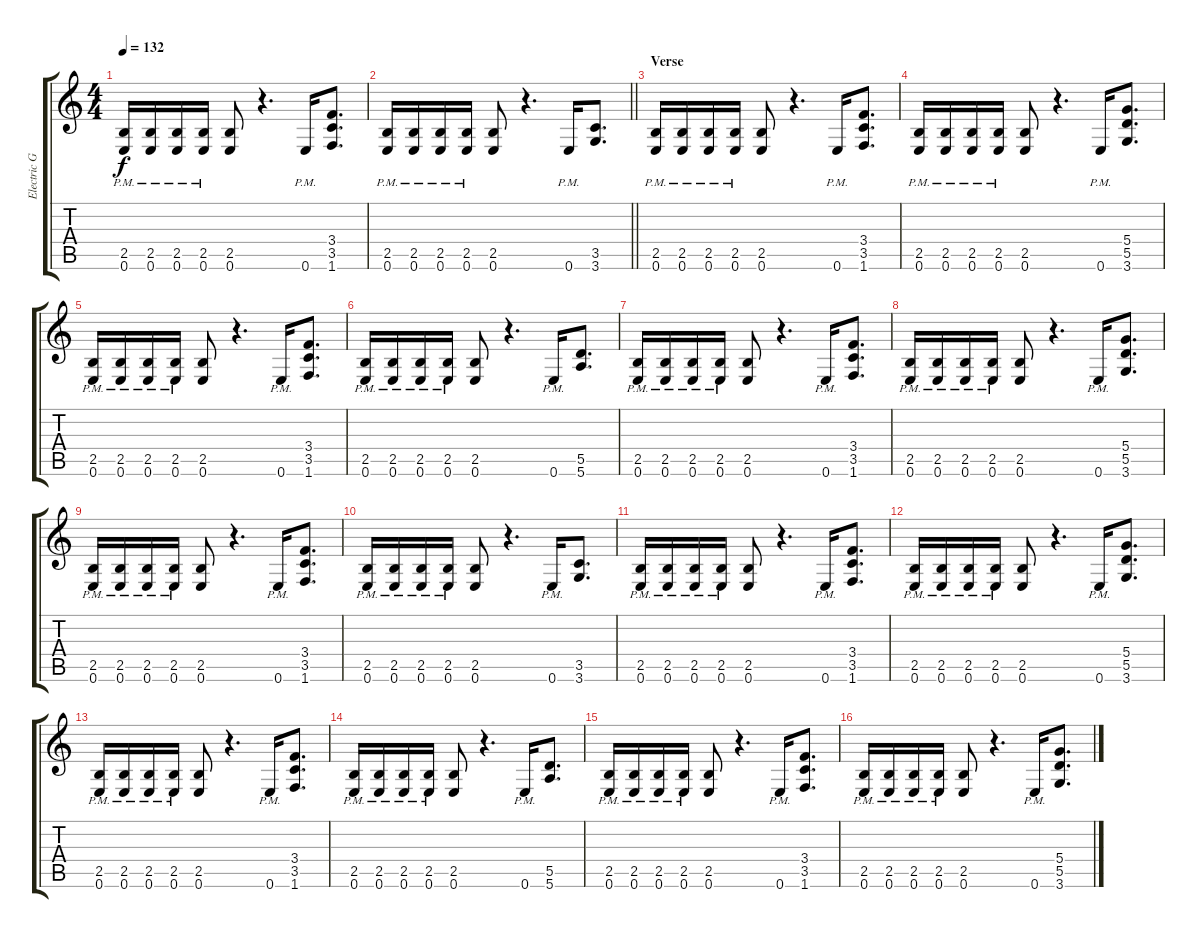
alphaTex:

\track ("Electric Guitar" "Electric G") {instrument distortionguitar}
\staff {score tabs}
\tuning (E4 B3 G3 D3 A2 E2) {hide}
\ts (4 4)
\tempo 132
\clef g2
\ks c
(2.5{pm} 0.6{pm}).16{dy f} (2.5{pm} 0.6{pm}).16 (2.5{pm} 0.6{pm}).16 (2.5{pm} 0.6{pm}).16 (2.5 0.6).8 r.4{d} 0.6{pm}.16 (3.4 3.5 1.6).8{d} |
\barLineRight lightlight
(2.5{pm} 0.6{pm}).16 (2.5{pm} 0.6{pm}).16 (2.5{pm} 0.6{pm}).16 (2.5{pm} 0.6{pm}).16 (2.5 0.6).8 r.4{d} 0.6{pm}.16 (3.5 3.6).8{d} |
\section ("" "Verse")
(2.5{pm} 0.6{pm}).16 (2.5{pm} 0.6{pm}).16 (2.5{pm} 0.6{pm}).16 (2.5{pm} 0.6{pm}).16 (2.5 0.6).8 r.4{d} 0.6{pm}.16 (3.4 3.5 1.6).8{d} |
(2.5{pm} 0.6{pm}).16 (2.5{pm} 0.6{pm}).16 (2.5{pm} 0.6{pm}).16 (2.5{pm} 0.6{pm}).16 (2.5 0.6).8 r.4{d} 0.6{pm}.16 (5.4 5.5 3.6).8{d} |
(2.5{pm} 0.6{pm}).16 (2.5{pm} 0.6{pm}).16 (2.5{pm} 0.6{pm}).16 (2.5{pm} 0.6{pm}).16 (2.5 0.6).8 r.4{d} 0.6{pm}.16 (3.4 3.5 1.6).8{d} |
(2.5{pm} 0.6{pm}).16 (2.5{pm} 0.6{pm}).16 (2.5{pm} 0.6{pm}).16 (2.5{pm} 0.6{pm}).16 (2.5 0.6).8 r.4{d} 0.6{pm}.16 (5.5 5.6).8{d} |
(2.5{pm} 0.6{pm}).16 (2.5{pm} 0.6{pm}).16 (2.5{pm} 0.6{pm}).16 (2.5{pm} 0.6{pm}).16 (2.5 0.6).8 r.4{d} 0.6{pm}.16 (3.4 3.5 1.6).8{d} |
(2.5{pm} 0.6{pm}).16 (2.5{pm} 0.6{pm}).16 (2.5{pm} 0.6{pm}).16 (2.5{pm} 0.6{pm}).16 (2.5 0.6).8 r.4{d} 0.6{pm}.16 (5.4 5.5 3.6).8{d} |
(2.5{pm} 0.6{pm}).16 (2.5{pm} 0.6{pm}).16 (2.5{pm} 0.6{pm}).16 (2.5{pm} 0.6{pm}).16 (2.5 0.6).8 r.4{d} 0.6{pm}.16 (3.4 3.5 1.6).8{d} |
(2.5{pm} 0.6{pm}).16 (2.5{pm} 0.6{pm}).16 (2.5{pm} 0.6{pm}).16 (2.5{pm} 0.6{pm}).16 (2.5 0.6).8 r.4{d} 0.6{pm}.16 (3.5 3.6).8{d} |
(2.5{pm} 0.6{pm}).16 (2.5{pm} 0.6{pm}).16 (2.5{pm} 0.6{pm}).16 (2.5{pm} 0.6{pm}).16 (2.5 0.6).8 r.4{d} 0.6{pm}.16 (3.4 3.5 1.6).8{d} |
(2.5{pm} 0.6{pm}).16 (2.5{pm} 0.6{pm}).16 (2.5{pm} 0.6{pm}).16 (2.5{pm} 0.6{pm}).16 (2.5 0.6).8 r.4{d} 0.6{pm}.16 (5.4 5.5 3.6).8{d} |
(2.5{pm} 0.6{pm}).16 (2.5{pm} 0.6{pm}).16 (2.5{pm} 0.6{pm}).16 (2.5{pm} 0.6{pm}).16 (2.5 0.6).8 r.4{d} 0.6{pm}.16 (3.4 3.5 1.6).8{d} |
(2.5{pm} 0.6{pm}).16 (2.5{pm} 0.6{pm}).16 (2.5{pm} 0.6{pm}).16 (2.5{pm} 0.6{pm}).16 (2.5 0.6).8 r.4{d} 0.6{pm}.16 (5.5 5.6).8{d} |
(2.5{pm} 0.6{pm}).16 (2.5{pm} 0.6{pm}).16 (2.5{pm} 0.6{pm}).16 (2.5{pm} 0.6{pm}).16 (2.5 0.6).8 r.4{d} 0.6{pm}.16 (3.4 3.5 1.6).8{d} |
(2.5{pm} 0.6{pm}).16 (2.5{pm} 0.6{pm}).16 (2.5{pm} 0.6{pm}).16 (2.5{pm} 0.6{pm}).16 (2.5 0.6).8 r.4{d} 0.6{pm}.16 (5.4 5.5 3.6).8{d}
